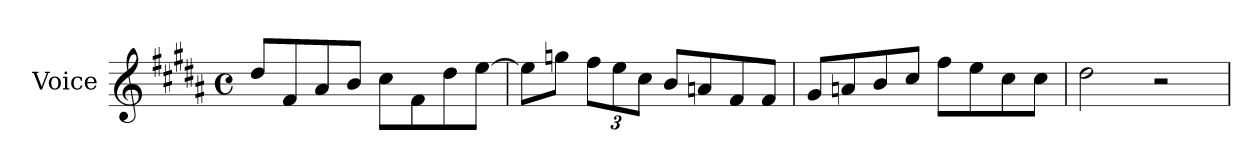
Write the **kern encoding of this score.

**kern
*part1
*staff1
*I"Voice
*I'Voice
*clefG2
*k[f#c#g#d#a#]
*M4/4
*met(c)
=1
8dd#/L
8f#/
8a#/
8b/J
8cc#\L
8f#\
8dd#\
[>8ee\J
=2
8ee\L]
8ggn\J
12ff#\L
12ee\
12cc#\J
8b/L
8an/
8f#/
8f#/J
=3
8g#/L
8an/
8b/
8cc#/J
8ff#\L
8ee\
8cc#\
8cc#\J
=4
2dd#\
2rcc
=
*-
